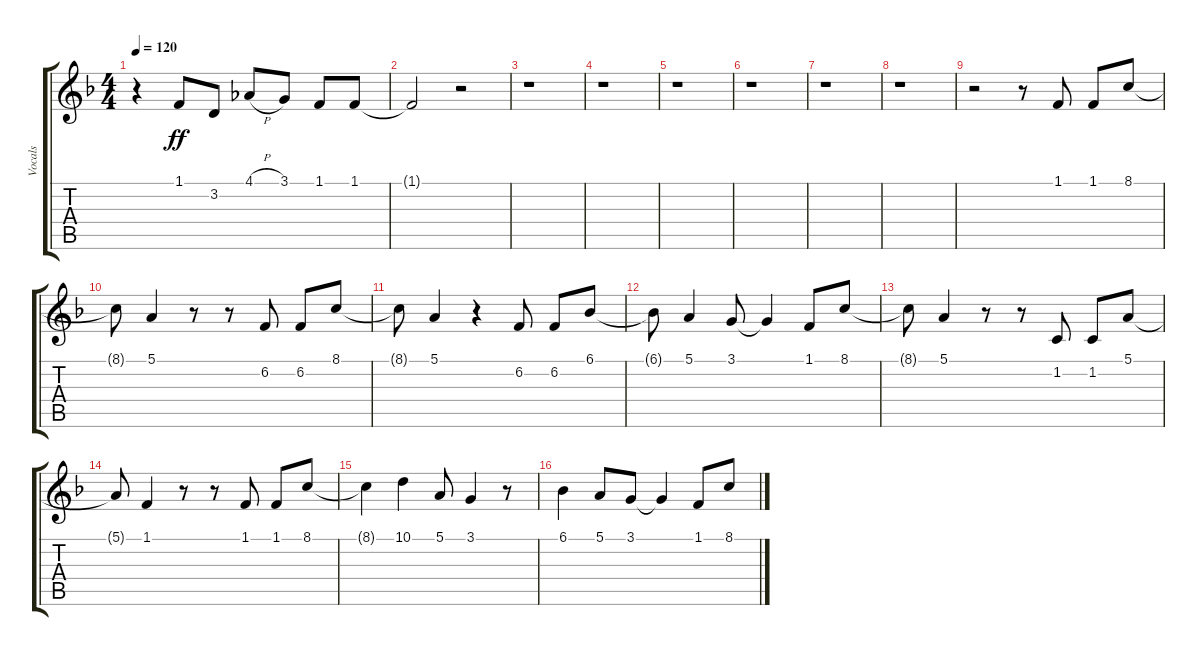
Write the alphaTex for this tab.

\track ("Vocals" "Vocals") {instrument altosax}
\staff {score tabs}
\tuning (E4 B3 G3 D3 A2 E2) {hide}
\ts (4 4)
\tempo 120
\clef g2
\ks f
r.4{dy ff} 1.1.8 3.2.8 4.1{h}.8 3.1.8 1.1.8 1.1.8 |
1.1{t}.2 r.2 |
r.1 |
r.1 |
r.1 |
r.1 |
r.1 |
r.1 |
r.2 r.8 1.1.8 1.1.8 8.1.8 |
8.1{t}.8 5.1.4 r.8 r.8 6.2.8 6.2.8 8.1.8 |
8.1{t}.8 5.1.4 r.4 6.2.8 6.2.8 6.1.8 |
6.1{t}.8 5.1.4 3.1.8 3.1{t}.4 1.1.8 8.1.8 |
8.1{t}.8 5.1.4 r.8 r.8 1.2.8 1.2.8 5.1.8 |
5.1{t}.8 1.1.4 r.8 r.8 1.1.8 1.1.8 8.1.8 |
8.1{t}.4 10.1.4 5.1.8 3.1.4 r.8 |
6.1.4 5.1.8 3.1.8 3.1{t}.4 1.1.8 8.1.8
